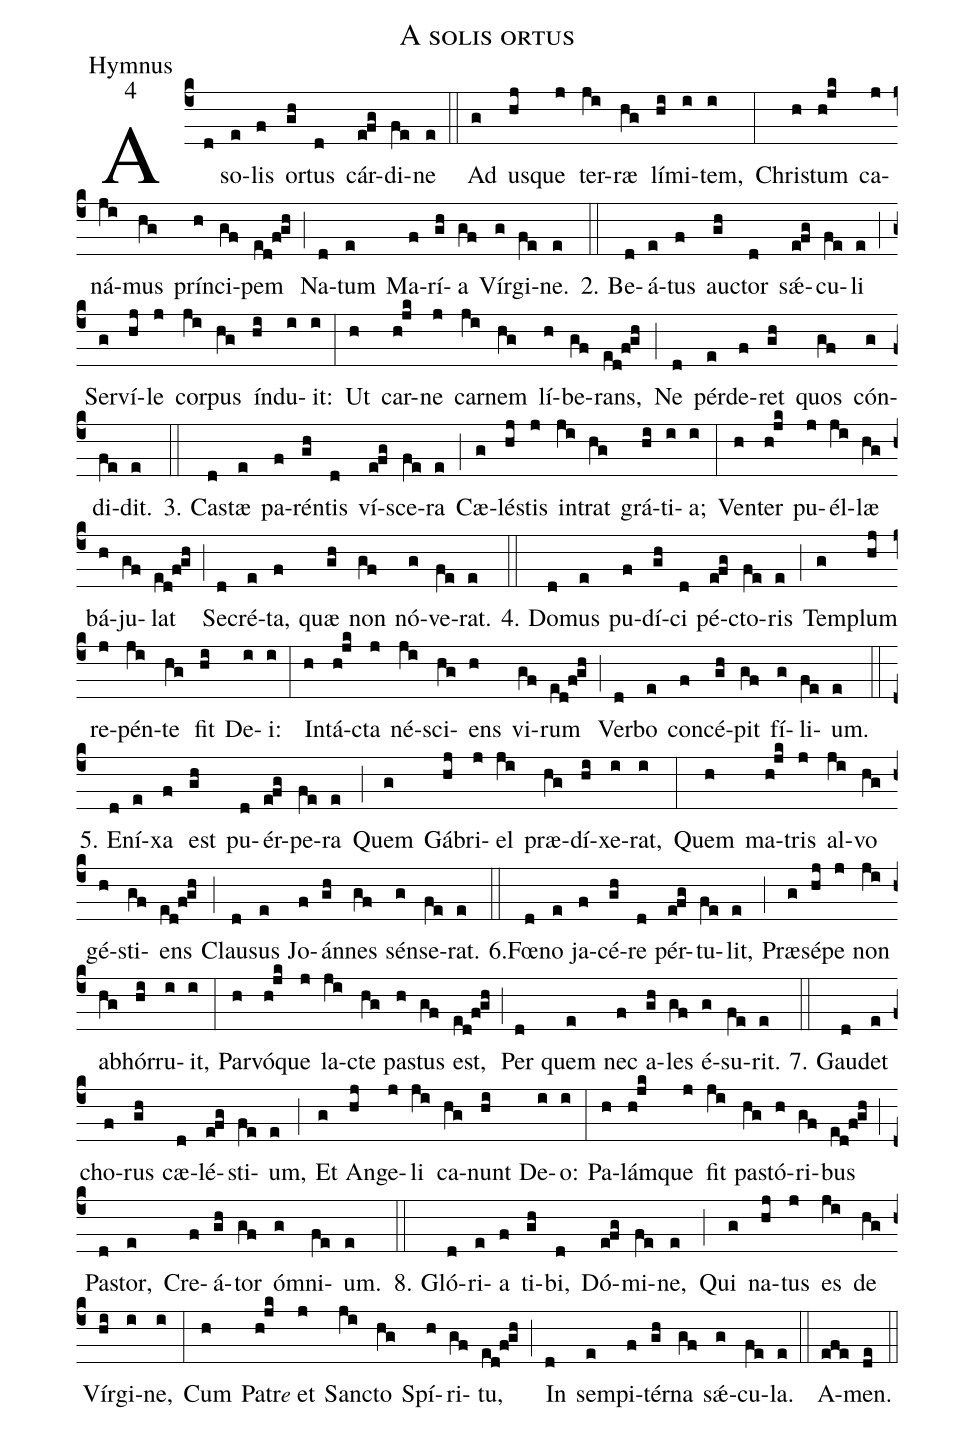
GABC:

name:A solis ortus;
office-part:Hymnus;
mode:4;
%%
(c4) A(d) so(e)lis(f) or(gh)tus(d) cár(e!fg)di(fe)ne(e) (::)
Ad(g) u(hj)sque(j) ter(ji)ræ(hg) lí(hi)mi(i)tem,(i) (:)
Chri(h)stum(h!jk) ca(j)ná(ji)mus(hg) prín(h)ci(gf)pem(ed!f!gh) (;)
Na(d)tum(e) Ma(f)rí(gh)a(gf) Vír(g)gi(fe)ne.(e) (::)


2. Be(d)á(e)tus(f) au(gh)ctor(d) sǽ(e!fg)cu(fe)li(e) (;)
Ser(g)ví(hj)le(j) cor(ji)pus(hg) ín(hi)du(i)it:(i) (:)
Ut(h) car(h!jk)ne(j) car(ji)nem(hg) lí(h)be(gf)rans,(ed!f!gh) (;)
Ne(d) pér(e)de(f)ret(gh) quos(gf) cón(g)di(fe)dit.(e) (::)

3. Cas(d)tæ(e) pa(f)rén(gh)tis(d) ví(e!fg)sce(fe)ra(e) (;)
Cæ(g)lé(hj)stis(j) in(ji)trat(hg) grá(hi)ti(i)a;(i) (:)
Ven(h)ter(h!jk) pu(j)él(ji)læ(hg) bá(h)ju(gf)lat(ed!f!gh) (;)
Se(d)cré(e)ta,(f) quæ(gh) non(gf) nó(g)ve(fe)rat.(e) (::)

4. Do(d)mus(e) pu(f)dí(gh)ci(d) pé(e!fg)cto(fe)ris(e) (;)
Tem(g)plum(hj) re(j)pén(ji)te(hg) fit(hi) De(i)i:(i) (:)
In(h)tá(h!jk)cta(j) né(ji)sci(hg)ens(h) vi(gf)rum(ed!f!gh) (;)
Ver(d)bo(e) con(f)cé(gh)pit(gf) fí(g)li(fe)um.(e) (::)

5. E(d)ní(e)xa(f) est(gh) pu(d)ér(e!fg)pe(fe)ra(e) (;)
Quem(g) Gá(hj)bri(j)el(ji) præ(hg)dí(hi)xe(i)rat,(i) (:)
Quem(h) ma(h!jk)tris(j) al(ji)vo(hg) gé(h)sti(gf)ens(ed!f!gh) (;)
Clau(d)sus(e) Jo(f)án(gh)nes(gf) sén(g)se(fe)rat.(e) (::)

6.Fœ(d)no(e) ja(f)cé(gh)re(d) pér(e!fg)tu(fe)lit,(e) (;)
Præ(g)sé(hj)pe(j) non(ji) a(hg)bhór(hi)ru(i)it,(i) (:)
Par(h)vó(h!jk)que(j) la(ji)cte(hg) pa(h)stus(gf) est,(ed!f!gh) (;)
Per(d) quem(e) nec(f) a(gh)les(gf) é(g)su(fe)rit.(e) (::)

7. Gau(d)det(e) cho(f)rus(gh) cæ(d)lé(e!fg)sti(fe)um,(e) (;)
Et(g) An(hj)ge(j)li(ji) ca(hg)nunt(hi) De(i)o:(i) (:)
Pa(h)lám(h!jk)que(j) fit(ji) pa(hg)stó(h)ri(gf)bus(ed!f!gh) (;)
Pa(d)stor,(e) Cre(f)á(gh)tor(gf) óm(g)ni(fe)um.(e) (::)

8. Gló(d)ri(e)a(f) ti(gh)bi,(d) Dó(e!fg)mi(fe)ne,(e) (;)
Qui(g) na(hj)tus(j) es(ji) de(hg) Vír(hi)gi(i)ne,(i) (:)
Cum(h) Pa(h!jk)tr<e>e</e> et(j) Sanc(ji)to(hg) Spí(h)ri(gf)tu,(ed!f!gh) (;)
In(d) sem(e)pi(f)tér(gh)na(gf) sǽ(g)cu(fe)la.(e) (::)

A(efe)men.(de) (::)
